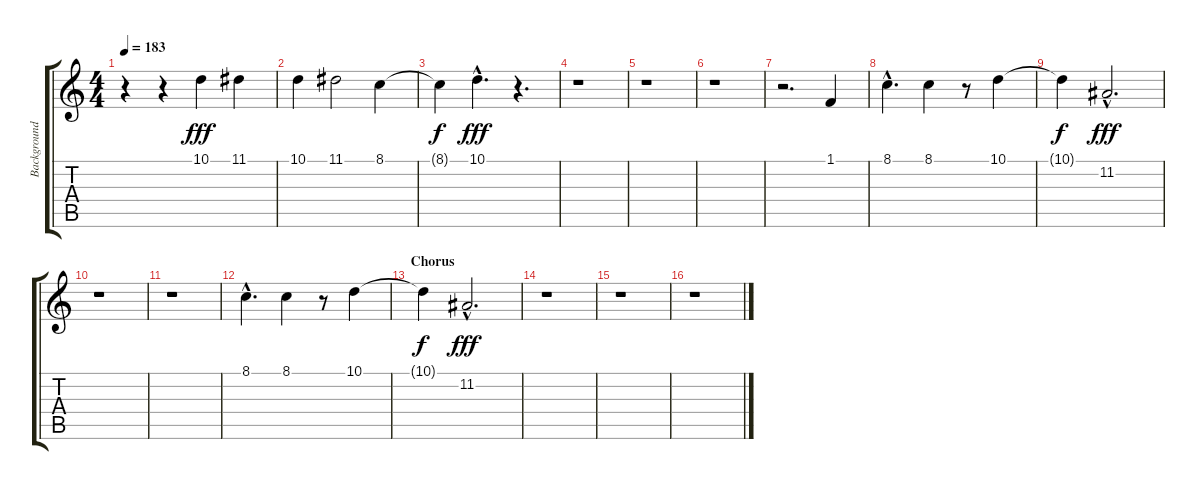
\track ("Background vocals (lead vocals 8va)" "Background") {instrument synthvoice}
\staff {score tabs}
\tuning (E4 B3 G3 D3 A2 E2) {hide}
\ts (4 4)
\tempo 183
\clef g2
\ks c
r.4{dy fff} r.4 10.1.4 11.1.4 |
10.1.4 11.1.2 8.1.4 |
8.1{t}.4{dy f} 10.1{hac}.4{d dy fff} r.4{d} |
r.1 |
r.1 |
r.1 |
r.2{d} 1.1.4 |
8.1{hac}.4{d} 8.1.4 r.8 10.1.4 |
10.1{t}.4{dy f} 11.2{hac}.2{d dy fff} |
r.1 |
r.1 |
8.1{hac}.4{d} 8.1.4 r.8 10.1.4 |
\section ("" "Chorus")
10.1{t}.4{dy f} 11.2{hac}.2{d dy fff} |
r.1 |
r.1 |
r.1
